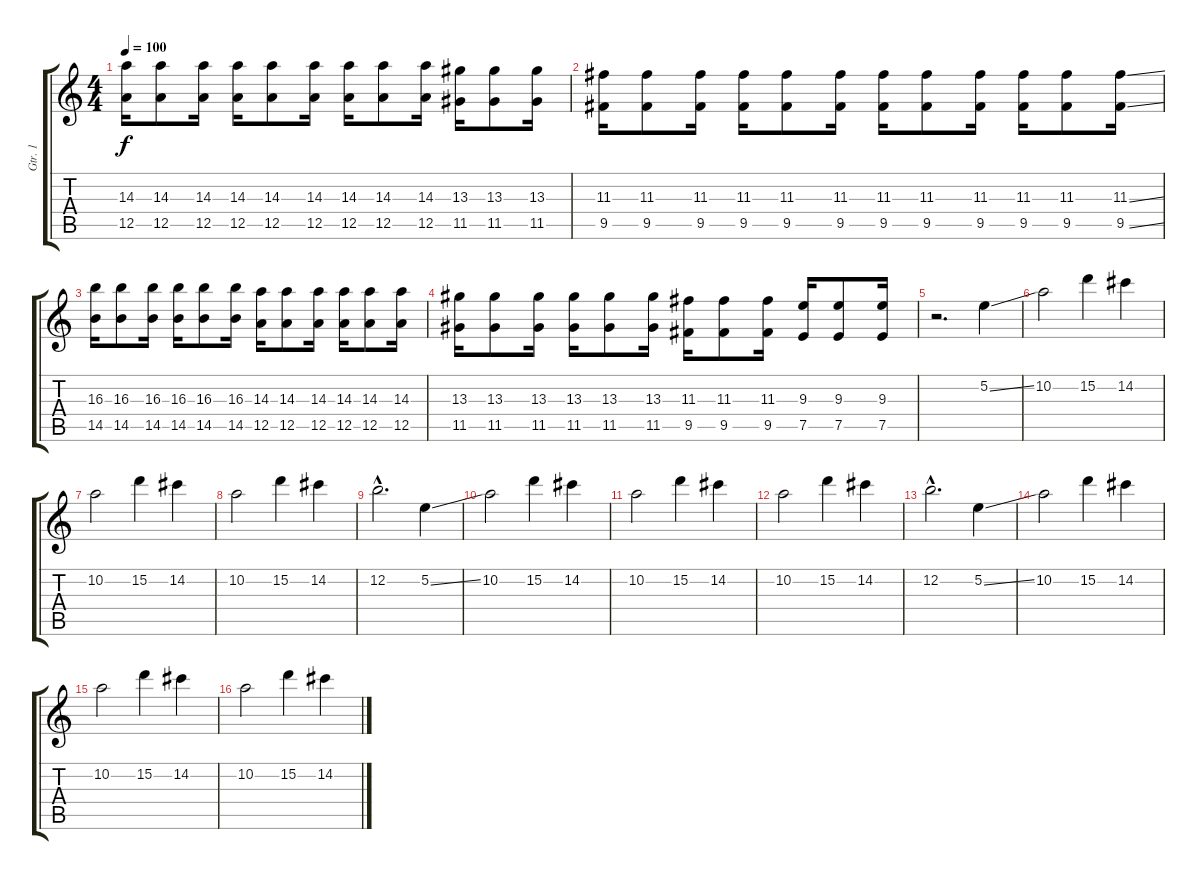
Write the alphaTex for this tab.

\track ("Gtr. 1" "Gtr. 1") {instrument distortionguitar}
\staff {score tabs}
\tuning (E4 B3 G3 D3 A2 E2) {hide}
\ts (4 4)
\tempo 100
\clef g2
\ks c
(14.3 12.5).16{dy f} (14.3 12.5).8 (14.3 12.5).16 (14.3 12.5).16 (14.3 12.5).8 (14.3 12.5).16 (14.3 12.5).16 (14.3 12.5).8 (14.3 12.5).16 (13.3 11.5).16 (13.3 11.5).8 (13.3 11.5).16 |
(11.3 9.5).16 (11.3 9.5).8 (11.3 9.5).16 (11.3 9.5).16 (11.3 9.5).8 (11.3 9.5).16 (11.3 9.5).16 (11.3 9.5).8 (11.3 9.5).16 (11.3 9.5).16 (11.3 9.5).8 (11.3{ss} 9.5{ss}).16 |
(16.3 14.5).16 (16.3 14.5).8 (16.3 14.5).16 (16.3 14.5).16 (16.3 14.5).8 (16.3 14.5).16 (14.3 12.5).16 (14.3 12.5).8 (14.3 12.5).16 (14.3 12.5).16 (14.3 12.5).8 (14.3 12.5).16 |
(13.3 11.5).16 (13.3 11.5).8 (13.3 11.5).16 (13.3 11.5).16 (13.3 11.5).8 (13.3 11.5).16 (11.3 9.5).16 (11.3 9.5).8 (11.3 9.5).16 (9.3 7.5).16 (9.3 7.5).8 (9.3 7.5).16 |
r.2{d} 5.2{ss}.4 |
10.2.2 15.2.4 14.2.4 |
10.2.2 15.2.4 14.2.4 |
10.2.2 15.2.4 14.2.4 |
12.2{hac}.2{d} 5.2{ss}.4 |
10.2.2 15.2.4 14.2.4 |
10.2.2 15.2.4 14.2.4 |
10.2.2 15.2.4 14.2.4 |
12.2{hac}.2{d} 5.2{ss}.4 |
10.2.2 15.2.4 14.2.4 |
10.2.2 15.2.4 14.2.4 |
10.2.2 15.2.4 14.2.4
